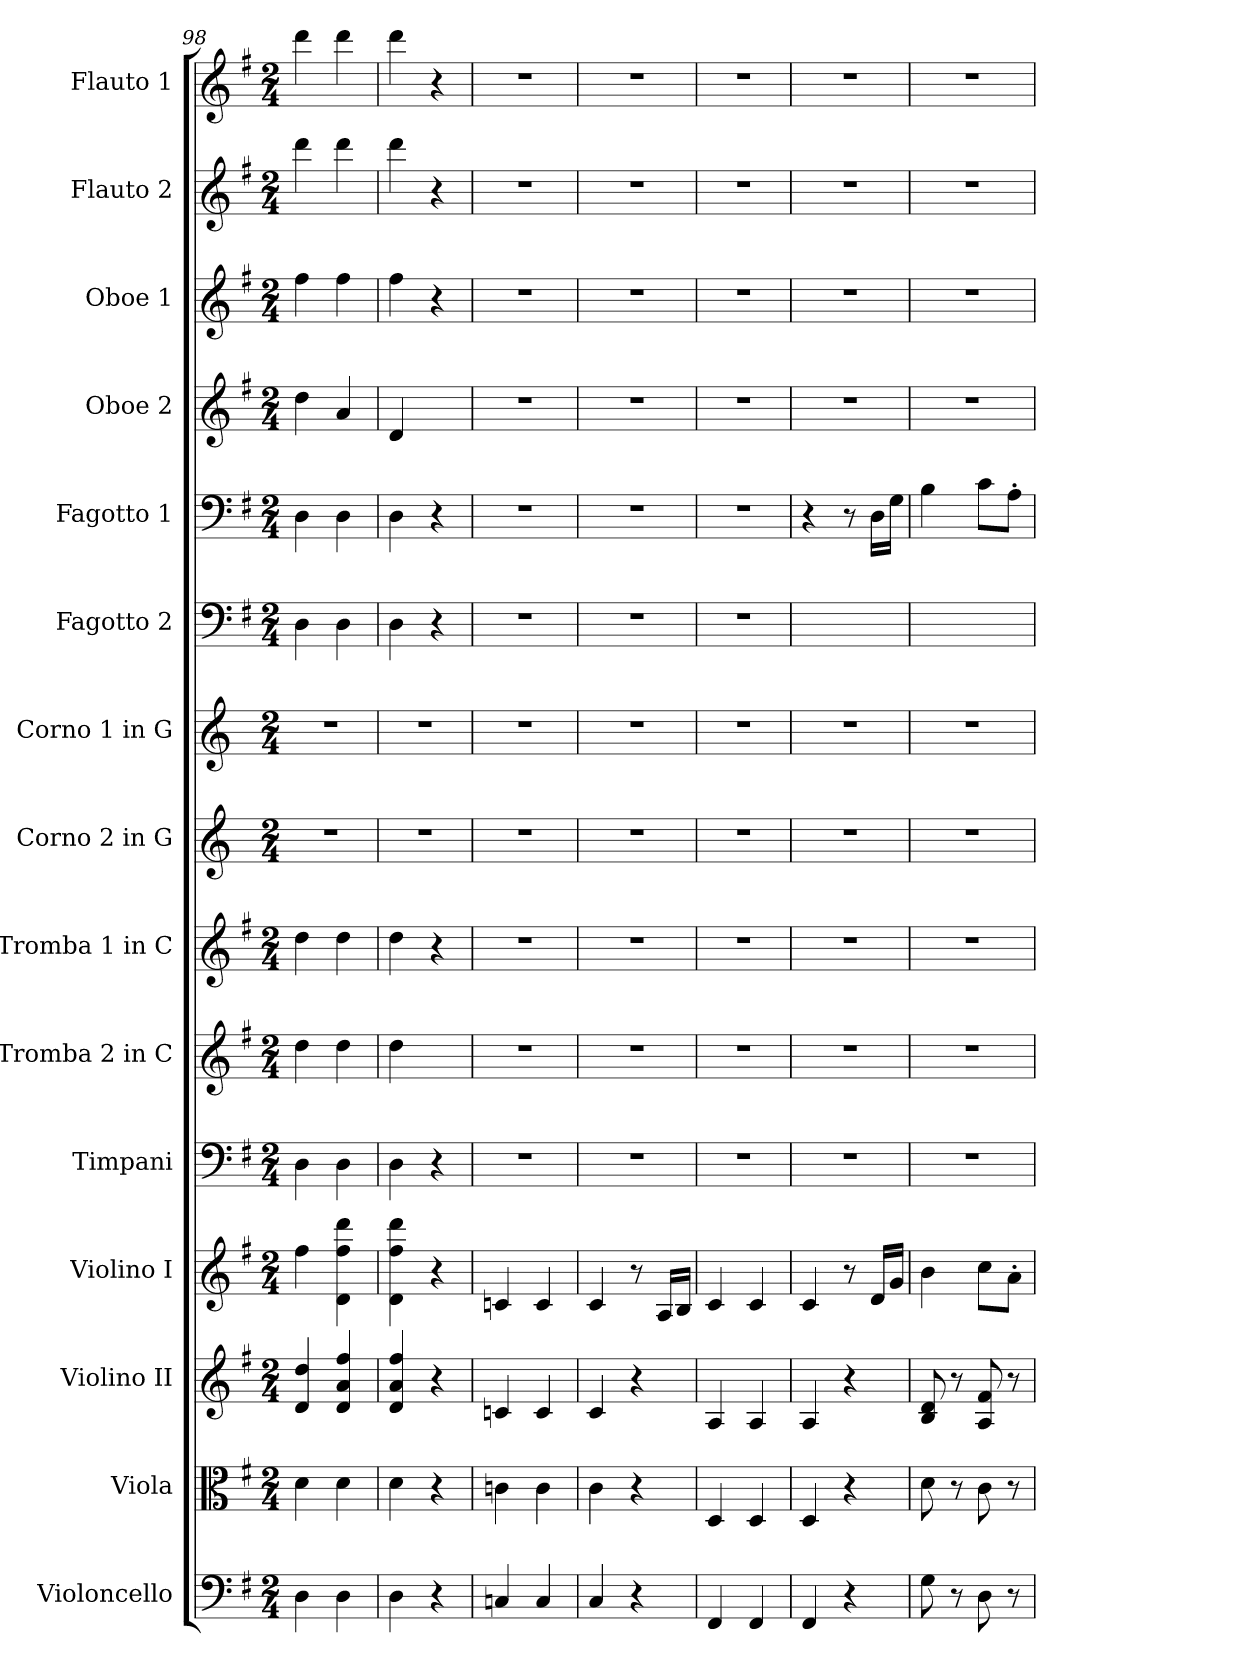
**kern	**kern	**kern	**kern	**kern	**kern	**kern	**kern	**kern	**kern	**kern	**kern	**kern	**kern	**kern
*part15	*part14	*part13	*part12	*part11	*part10	*part9	*part8	*part7	*part6	*part5	*part4	*part3	*part2	*part1
*staff15	*staff14	*staff13	*staff12	*staff11	*staff10	*staff9	*staff8	*staff7	*staff6	*staff5	*staff4	*staff3	*staff2	*staff1
*I"Violoncello	*I"Viola	*I"Violino II	*I"Violino I	*I"Timpani	*I"Tromba 2 in C	*I"Tromba 1 in C	*I"Corno 2 in G	*I"Corno 1 in G	*I"Fagotto 2	*I"Fagotto 1	*I"Oboe 2	*I"Oboe 1	*I"Flauto 2	*I"Flauto 1
*I'Vc	*I'Vla	*I'Vln	*I'Vln	*	*	*	*	*	*	*	*I'Ob	*I'Ob	*I'Fl	*I'Fl
*clefF4	*clefC3	*clefG2	*clefG2	*clefF4	*clefG2	*clefG2	*clefG2	*clefG2	*clefF4	*clefF4	*clefG2	*clefG2	*clefG2	*clefG2
*	*	*	*	*	*ITrd1c2	*ITrd1c2	*ITrd-4c-7	*ITrd-4c-7	*	*	*	*	*	*
*k[f#]	*k[f#]	*k[f#]	*k[f#]	*k[f#]	*k[b-]	*k[b-]	*k[f#]	*k[f#]	*k[f#]	*k[f#]	*k[f#]	*k[f#]	*k[f#]	*k[f#]
*G:	*G:	*G:	*G:	*G:	*F:	*F:	*G:	*G:	*G:	*G:	*G:	*G:	*G:	*G:
*M2/4	*M2/4	*M2/4	*M2/4	*M2/4	*M2/4	*M2/4	*M2/4	*M2/4	*M2/4	*M2/4	*M2/4	*M2/4	*M2/4	*M2/4
=98	=98	=98	=98	=98	=98	=98	=98	=98	=98	=98	=98	=98	=98	=98
4D	4d	4d 4dd	4ff#	4D	4cc	4cc	2r	2r	4D	4D	4dd	4ff#	4ddd	4ddd
4D	4d	4d 4a 4ff#	4d 4ff# 4ddd	4D	4cc	4cc	.	.	4D	4D	4a	4ff#	4ddd	4ddd
=99	=99	=99	=99	=99	=99	=99	=99	=99	=99	=99	=99	=99	=99	=99
4D	4d	4d 4a 4ff#	4d 4ff# 4ddd	4D	4cc	4cc	2r	2r	4D	4D	4d	4ff#	4ddd	4ddd
4r	4r	4r	4r	4r	4ryy	4r	.	.	4r	4r	4ryy	4r	4r	4r
=100	=100	=100	=100	=100	=100	=100	=100	=100	=100	=100	=100	=100	=100	=100
4Cn	4cn	4cn	4cn	2r	2r	2r	2r	2r	2r	2r	2r	2r	2r	2r
4C	4c	4c	4c	.	.	.	.	.	.	.	.	.	.	.
=101	=101	=101	=101	=101	=101	=101	=101	=101	=101	=101	=101	=101	=101	=101
4C	4c	4c	4c	2r	2r	2r	2r	2r	2r	2r	2r	2r	2r	2r
4r	4r	4r	8r	.	.	.	.	.	.	.	.	.	.	.
.	.	.	16A/LL	.	.	.	.	.	.	.	.	.	.	.
.	.	.	16B/JJ	.	.	.	.	.	.	.	.	.	.	.
=102	=102	=102	=102	=102	=102	=102	=102	=102	=102	=102	=102	=102	=102	=102
4FF#	4D	4A	4c	2r	2r	2r	2r	2r	2r	2r	2r	2r	2r	2r
4FF#	4D	4A	4c	.	.	.	.	.	.	.	.	.	.	.
=103	=103	=103	=103	=103	=103	=103	=103	=103	=103	=103	=103	=103	=103	=103
4FF#	4D	4A	4c	2r	2r	2r	2r	2r	2ryy	4r	2r	2r	2r	2r
4r	4r	4r	8r	.	.	.	.	.	.	8r	.	.	.	.
.	.	.	16d/LL	.	.	.	.	.	.	16D\LL	.	.	.	.
.	.	.	16g/JJ	.	.	.	.	.	.	16G\JJ	.	.	.	.
=104	=104	=104	=104	=104	=104	=104	=104	=104	=104	=104	=104	=104	=104	=104
8G	8d	8B 8d	4b	2r	2r	2r	2r	2r	2ryy	4B	2r	2r	2r	2r
8r	8r	8r	.	.	.	.	.	.	.	.	.	.	.	.
8D	8c	8A 8f#	8cc\L	.	.	.	.	.	.	8c\L	.	.	.	.
8r	8r	8r	8a'\J	.	.	.	.	.	.	8A'\J	.	.	.	.
=	=	=	=	=	=	=	=	=	=	=	=	=	=	=
*-	*-	*-	*-	*-	*-	*-	*-	*-	*-	*-	*-	*-	*-	*-
